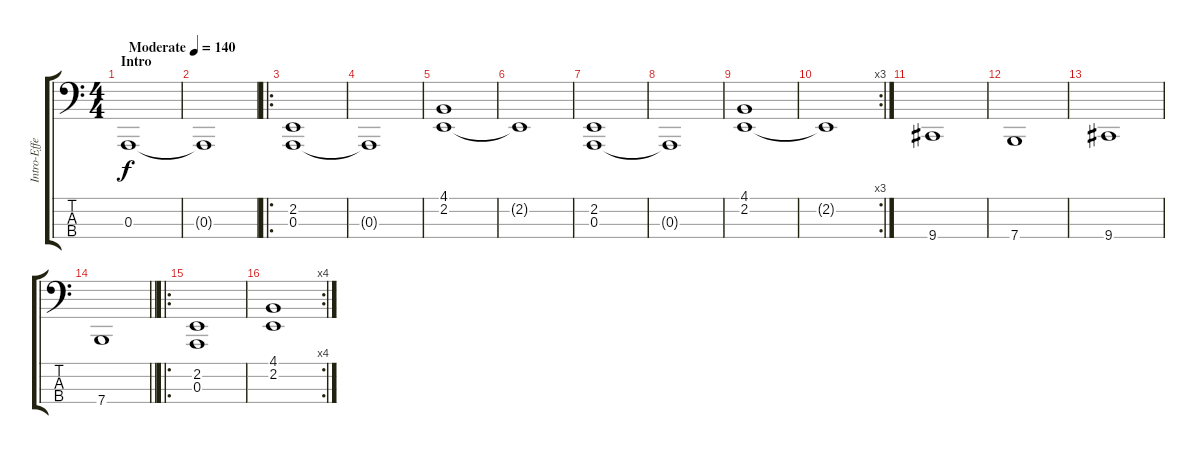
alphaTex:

\track ("Intro-Effekt 2" "Intro-Effe") {instrument fx4atmosphere}
\staff {score tabs}
\tuning (G2 D2 A1 E1) {hide}
\ts (4 4)
\section ("" "Intro")
\tempo (140 "Moderate")
\clef f4
\ks c
0.3.1{dy f instrument fx4atmosphere} |
0.3{t}.1 |
\ro
(2.2 0.3).1 |
0.3{t}.1 |
(4.1 2.2).1 |
2.2{t}.1 |
(2.2 0.3).1 |
0.3{t}.1 |
(4.1 2.2).1 |
\rc 3
2.2{t}.1 |
9.4.1 |
7.4.1 |
9.4.1 |
\barLineRight lightlight
7.4.1 |
\ro
(2.2 0.3).1 |
\rc 4
(4.1 2.2).1
